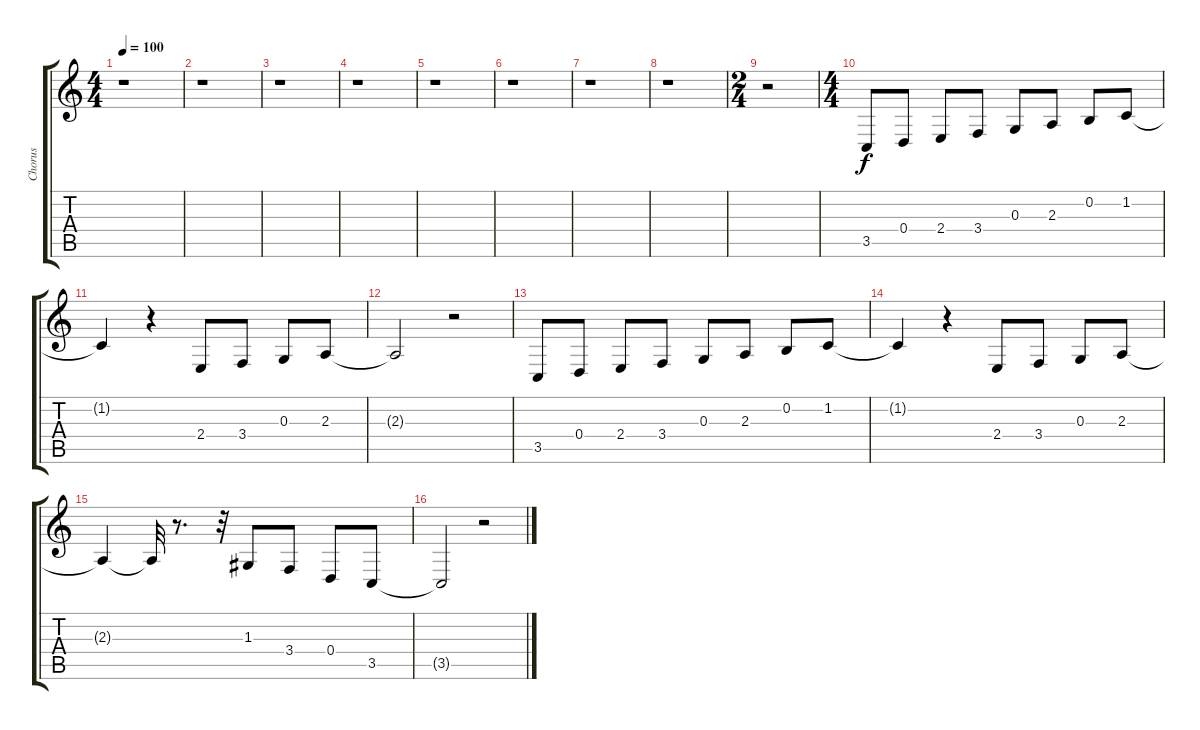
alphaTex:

\track ("Chorus" "Chorus") {instrument clarinet}
\staff {score tabs}
\tuning (E4 B3 G3 D3 A2 E2) {hide}
\ts (4 4)
\tempo 100
\clef g2
\ks c
r.1{dy f} |
r.1 |
r.1 |
r.1 |
r.1 |
r.1 |
r.1 |
r.1 |
\ts (2 4)
r.2 |
\ts (4 4)
3.5.8 0.4.8 2.4.8 3.4.8 0.3.8 2.3.8 0.2.8 1.2.8 |
1.2{t}.4 r.4 2.4.8 3.4.8 0.3.8 2.3.8 |
2.3{t}.2 r.2 |
3.5.8 0.4.8 2.4.8 3.4.8 0.3.8 2.3.8 0.2.8 1.2.8 |
1.2{t}.4 r.4 2.4.8 3.4.8 0.3.8 2.3.8 |
2.3{t}.4 2.3{t}.32 r.8{d} r.32 1.3.8 3.4.8 0.4.8 3.5.8 |
3.5{t}.2 r.2
